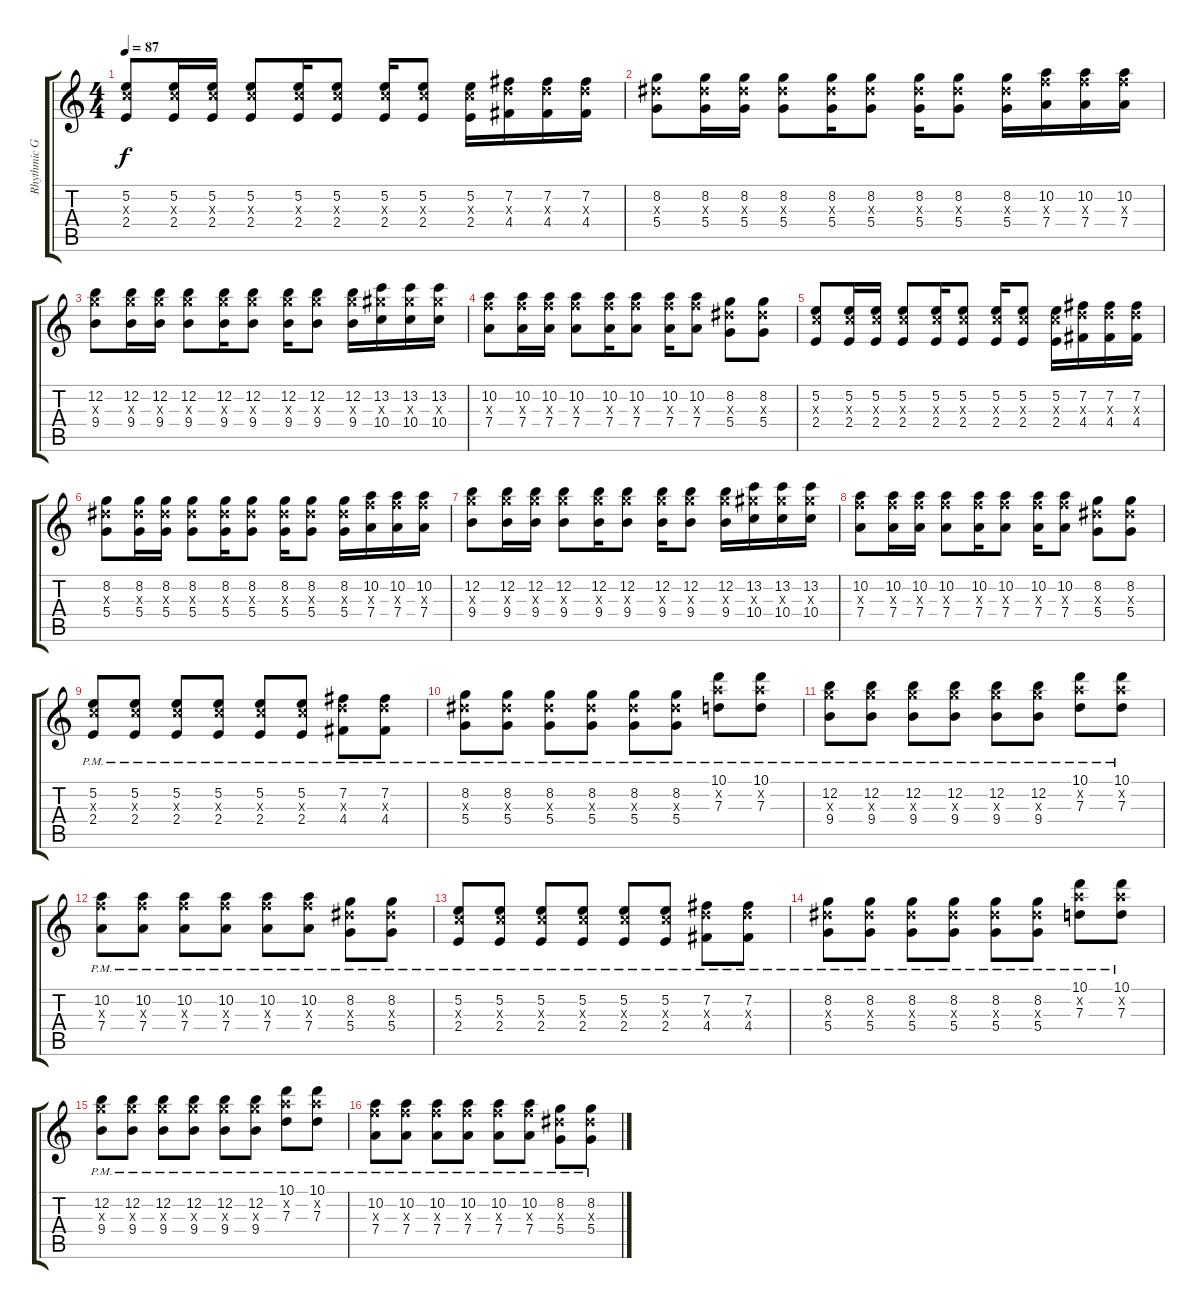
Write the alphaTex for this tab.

\track ("Rhythmic Guitar" "Rhythmic G") {instrument electricguitarclean}
\staff {score tabs}
\tuning (E4 B3 G3 D3 A2 D2) {hide}
\ts (4 4)
\tempo 87
\clef g2
\ks c
(5.2 5.3{x} 2.4).8{dy f} (5.2 5.3{x} 2.4).16 (5.2 5.3{x} 2.4).16 (5.2 5.3{x} 2.4).8 (5.2 5.3{x} 2.4).16 (5.2 5.3{x} 2.4).8 (5.2 5.3{x} 2.4).16 (5.2 5.3{x} 2.4).8 (5.2 5.3{x} 2.4).16 (7.2 7.3{x} 4.4).16 (7.2 7.3{x} 4.4).16 (7.2 7.3{x} 4.4).16 |
(8.2 8.3{x} 5.4).8 (8.2 8.3{x} 5.4).16 (8.2 8.3{x} 5.4).16 (8.2 8.3{x} 5.4).8 (8.2 8.3{x} 5.4).16 (8.2 8.3{x} 5.4).8 (8.2 8.3{x} 5.4).16 (8.2 8.3{x} 5.4).8 (8.2 8.3{x} 5.4).16 (10.2 10.3{x} 7.4).16 (10.2 10.3{x} 7.4).16 (10.2 10.3{x} 7.4).16 |
(12.2 12.3{x} 9.4).8 (12.2 12.3{x} 9.4).16 (12.2 12.3{x} 9.4).16 (12.2 12.3{x} 9.4).8 (12.2 12.3{x} 9.4).16 (12.2 12.3{x} 9.4).8 (12.2 12.3{x} 9.4).16 (12.2 12.3{x} 9.4).8 (12.2 12.3{x} 9.4).16 (13.2 13.3{x} 10.4).16 (13.2 13.3{x} 10.4).16 (13.2 13.3{x} 10.4).16 |
(10.2 10.3{x} 7.4).8 (10.2 10.3{x} 7.4).16 (10.2 10.3{x} 7.4).16 (10.2 10.3{x} 7.4).8 (10.2 10.3{x} 7.4).16 (10.2 10.3{x} 7.4).8 (10.2 10.3{x} 7.4).16 (10.2 10.3{x} 7.4).8 (8.2 8.3{x} 5.4).8 (8.2 8.3{x} 5.4).8 |
(5.2 5.3{x} 2.4).8 (5.2 5.3{x} 2.4).16 (5.2 5.3{x} 2.4).16 (5.2 5.3{x} 2.4).8 (5.2 5.3{x} 2.4).16 (5.2 5.3{x} 2.4).8 (5.2 5.3{x} 2.4).16 (5.2 5.3{x} 2.4).8 (5.2 5.3{x} 2.4).16 (7.2 7.3{x} 4.4).16 (7.2 7.3{x} 4.4).16 (7.2 7.3{x} 4.4).16 |
(8.2 8.3{x} 5.4).8 (8.2 8.3{x} 5.4).16 (8.2 8.3{x} 5.4).16 (8.2 8.3{x} 5.4).8 (8.2 8.3{x} 5.4).16 (8.2 8.3{x} 5.4).8 (8.2 8.3{x} 5.4).16 (8.2 8.3{x} 5.4).8 (8.2 8.3{x} 5.4).16 (10.2 10.3{x} 7.4).16 (10.2 10.3{x} 7.4).16 (10.2 10.3{x} 7.4).16 |
(12.2 12.3{x} 9.4).8 (12.2 12.3{x} 9.4).16 (12.2 12.3{x} 9.4).16 (12.2 12.3{x} 9.4).8 (12.2 12.3{x} 9.4).16 (12.2 12.3{x} 9.4).8 (12.2 12.3{x} 9.4).16 (12.2 12.3{x} 9.4).8 (12.2 12.3{x} 9.4).16 (13.2 13.3{x} 10.4).16 (13.2 13.3{x} 10.4).16 (13.2 13.3{x} 10.4).16 |
(10.2 10.3{x} 7.4).8 (10.2 10.3{x} 7.4).16 (10.2 10.3{x} 7.4).16 (10.2 10.3{x} 7.4).8 (10.2 10.3{x} 7.4).16 (10.2 10.3{x} 7.4).8 (10.2 10.3{x} 7.4).16 (10.2 10.3{x} 7.4).8 (8.2 8.3{x} 5.4).8 (8.2 8.3{x} 5.4).8 |
(5.2{pm} 5.3{x} 2.4{pm}).8 (5.2{pm} 5.3{x} 2.4{pm}).8 (5.2{pm} 5.3{x} 2.4{pm}).8 (5.2{pm} 5.3{x} 2.4{pm}).8 (5.2{pm} 5.3{x} 2.4{pm}).8 (5.2{pm} 5.3{x} 2.4{pm}).8 (7.2{pm} 7.3{x} 4.4{pm}).8 (7.2{pm} 7.3{x} 4.4{pm}).8 |
(8.2{pm} 8.3{x} 5.4{pm}).8 (8.2{pm} 8.3{x} 5.4{pm}).8 (8.2{pm} 8.3{x} 5.4{pm}).8 (8.2{pm} 8.3{x} 5.4{pm}).8 (8.2{pm} 8.3{x} 5.4{pm}).8 (8.2{pm} 8.3{x} 5.4{pm}).8 (10.1{pm} 10.2{x} 7.3{pm}).8 (10.1{pm} 10.2{x} 7.3{pm}).8 |
(12.2{pm} 12.3{x} 9.4{pm}).8 (12.2{pm} 12.3{x} 9.4{pm}).8 (12.2{pm} 12.3{x} 9.4{pm}).8 (12.2{pm} 12.3{x} 9.4{pm}).8 (12.2{pm} 12.3{x} 9.4{pm}).8 (12.2{pm} 12.3{x} 9.4{pm}).8 (10.1{pm} 10.2{x} 7.3{pm}).8 (10.1{pm} 10.2{x} 7.3{pm}).8 |
(10.2{pm} 10.3{x} 7.4{pm}).8 (10.2{pm} 10.3{x} 7.4{pm}).8 (10.2{pm} 10.3{x} 7.4{pm}).8 (10.2{pm} 10.3{x} 7.4{pm}).8 (10.2{pm} 10.3{x} 7.4{pm}).8 (10.2{pm} 10.3{x} 7.4{pm}).8 (8.2{pm} 8.3{x} 5.4{pm}).8 (8.2{pm} 8.3{x} 5.4{pm}).8 |
(5.2{pm} 5.3{x} 2.4{pm}).8 (5.2{pm} 5.3{x} 2.4{pm}).8 (5.2{pm} 5.3{x} 2.4{pm}).8 (5.2{pm} 5.3{x} 2.4{pm}).8 (5.2{pm} 5.3{x} 2.4{pm}).8 (5.2{pm} 5.3{x} 2.4{pm}).8 (7.2{pm} 7.3{x} 4.4{pm}).8 (7.2{pm} 7.3{x} 4.4{pm}).8 |
(8.2{pm} 8.3{x} 5.4{pm}).8 (8.2{pm} 8.3{x} 5.4{pm}).8 (8.2{pm} 8.3{x} 5.4{pm}).8 (8.2{pm} 8.3{x} 5.4{pm}).8 (8.2{pm} 8.3{x} 5.4{pm}).8 (8.2{pm} 8.3{x} 5.4{pm}).8 (10.1{pm} 10.2{x} 7.3{pm}).8 (10.1{pm} 10.2{x} 7.3{pm}).8 |
(12.2{pm} 12.3{x} 9.4{pm}).8 (12.2{pm} 12.3{x} 9.4{pm}).8 (12.2{pm} 12.3{x} 9.4{pm}).8 (12.2{pm} 12.3{x} 9.4{pm}).8 (12.2{pm} 12.3{x} 9.4{pm}).8 (12.2{pm} 12.3{x} 9.4{pm}).8 (10.1{pm} 10.2{x} 7.3{pm}).8 (10.1{pm} 10.2{x} 7.3{pm}).8 |
(10.2{pm} 10.3{x} 7.4{pm}).8 (10.2{pm} 10.3{x} 7.4{pm}).8 (10.2{pm} 10.3{x} 7.4{pm}).8 (10.2{pm} 10.3{x} 7.4{pm}).8 (10.2{pm} 10.3{x} 7.4{pm}).8 (10.2{pm} 10.3{x} 7.4{pm}).8 (8.2{pm} 8.3{x} 5.4{pm}).8 (8.2{pm} 8.3{x} 5.4{pm}).8
